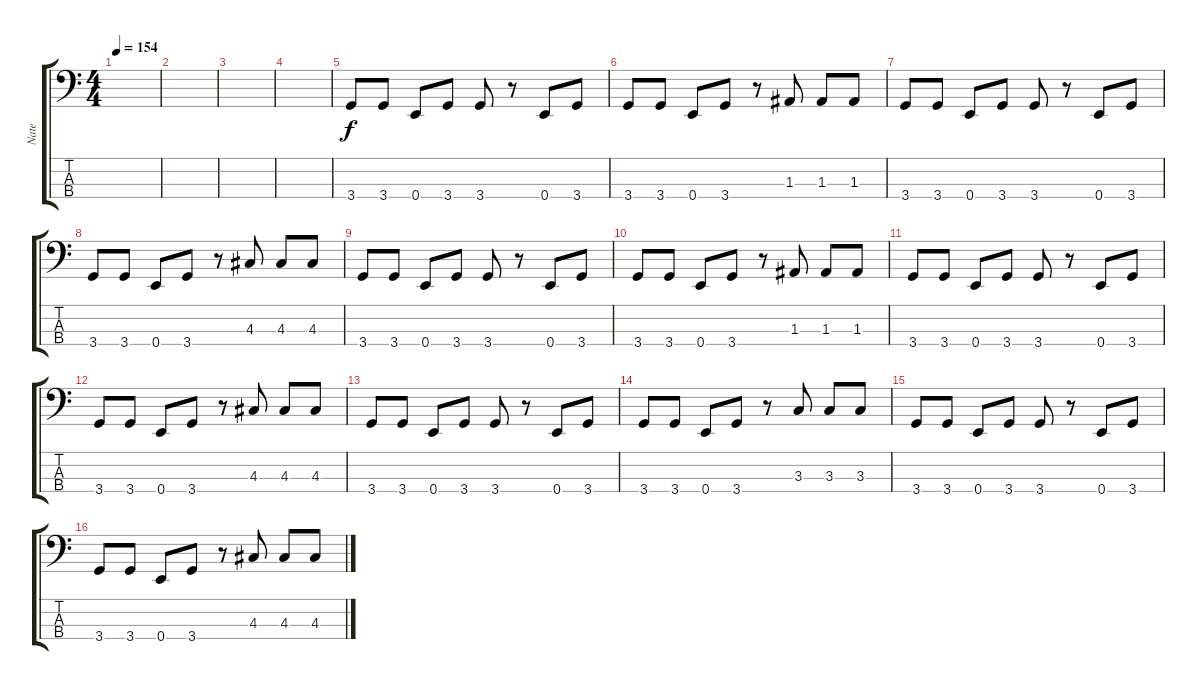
\track ("Nate" "Nate") {instrument electricbasspick}
\staff {score tabs}
\tuning (G2 D2 A1 E1) {hide}
\ts (4 4)
\tempo 154
\clef f4
\ks c
|
|
|
|
3.4.8 3.4.8 0.4.8 3.4.8 3.4.8 r.8 0.4.8 3.4.8 |
3.4.8 3.4.8 0.4.8 3.4.8 r.8 1.3.8 1.3.8 1.3.8 |
3.4.8 3.4.8 0.4.8 3.4.8 3.4.8 r.8 0.4.8 3.4.8 |
3.4.8 3.4.8 0.4.8 3.4.8 r.8 4.3.8 4.3.8 4.3.8 |
3.4.8 3.4.8 0.4.8 3.4.8 3.4.8 r.8 0.4.8 3.4.8 |
3.4.8 3.4.8 0.4.8 3.4.8 r.8 1.3.8 1.3.8 1.3.8 |
3.4.8 3.4.8 0.4.8 3.4.8 3.4.8 r.8 0.4.8 3.4.8 |
3.4.8 3.4.8 0.4.8 3.4.8 r.8 4.3.8 4.3.8 4.3.8 |
3.4.8 3.4.8 0.4.8 3.4.8 3.4.8 r.8 0.4.8 3.4.8 |
3.4.8 3.4.8 0.4.8 3.4.8 r.8 3.3.8 3.3.8 3.3.8 |
3.4.8 3.4.8 0.4.8 3.4.8 3.4.8 r.8 0.4.8 3.4.8 |
3.4.8 3.4.8 0.4.8 3.4.8 r.8 4.3.8 4.3.8 4.3.8
